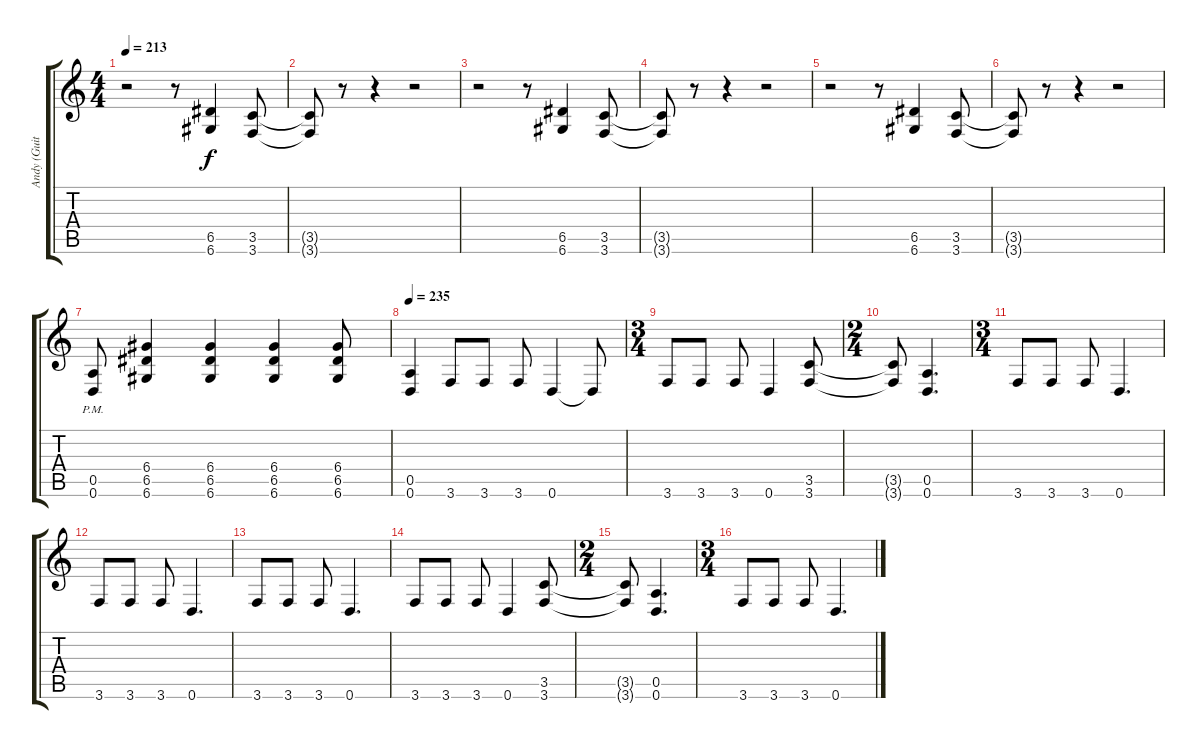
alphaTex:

\track ("Andy (Guitar right)" "Andy (Guit") {instrument distortionguitar}
\staff {score tabs}
\tuning (E4 B3 G3 D3 A2 D2) {hide}
\ts (4 4)
\tempo 213
\clef g2
\ks c
r.2{dy f} r.8 (6.5 6.6).4 (3.5 3.6).8 |
(3.5{t} 3.6{t}).8 r.8 r.4 r.2 |
r.2 r.8 (6.5 6.6).4 (3.5 3.6).8 |
(3.5{t} 3.6{t}).8 r.8 r.4 r.2 |
r.2 r.8 (6.5 6.6).4 (3.5 3.6).8 |
(3.5{t} 3.6{t}).8 r.8 r.4 r.2 |
(0.5{pm} 0.6).8 (6.4 6.5 6.6).4 (6.4 6.5 6.6).4 (6.4 6.5 6.6).4 (6.4 6.5 6.6).8 |
\tempo 235
(0.5 0.6).4 3.6.8 3.6.8 3.6.8 0.6.4 0.6{t}.8 |
\ts (3 4)
3.6.8 3.6.8 3.6.8 0.6.4 (3.5 3.6).8 |
\ts (2 4)
(3.5{t} 3.6{t}).8 (0.5 0.6).4{d} |
\ts (3 4)
3.6.8 3.6.8 3.6.8 0.6.4{d} |
3.6.8 3.6.8 3.6.8 0.6.4{d} |
3.6.8 3.6.8 3.6.8 0.6.4{d} |
3.6.8 3.6.8 3.6.8 0.6.4 (3.5 3.6).8 |
\ts (2 4)
(3.5{t} 3.6{t}).8 (0.5 0.6).4{d} |
\ts (3 4)
3.6.8 3.6.8 3.6.8 0.6.4{d}
